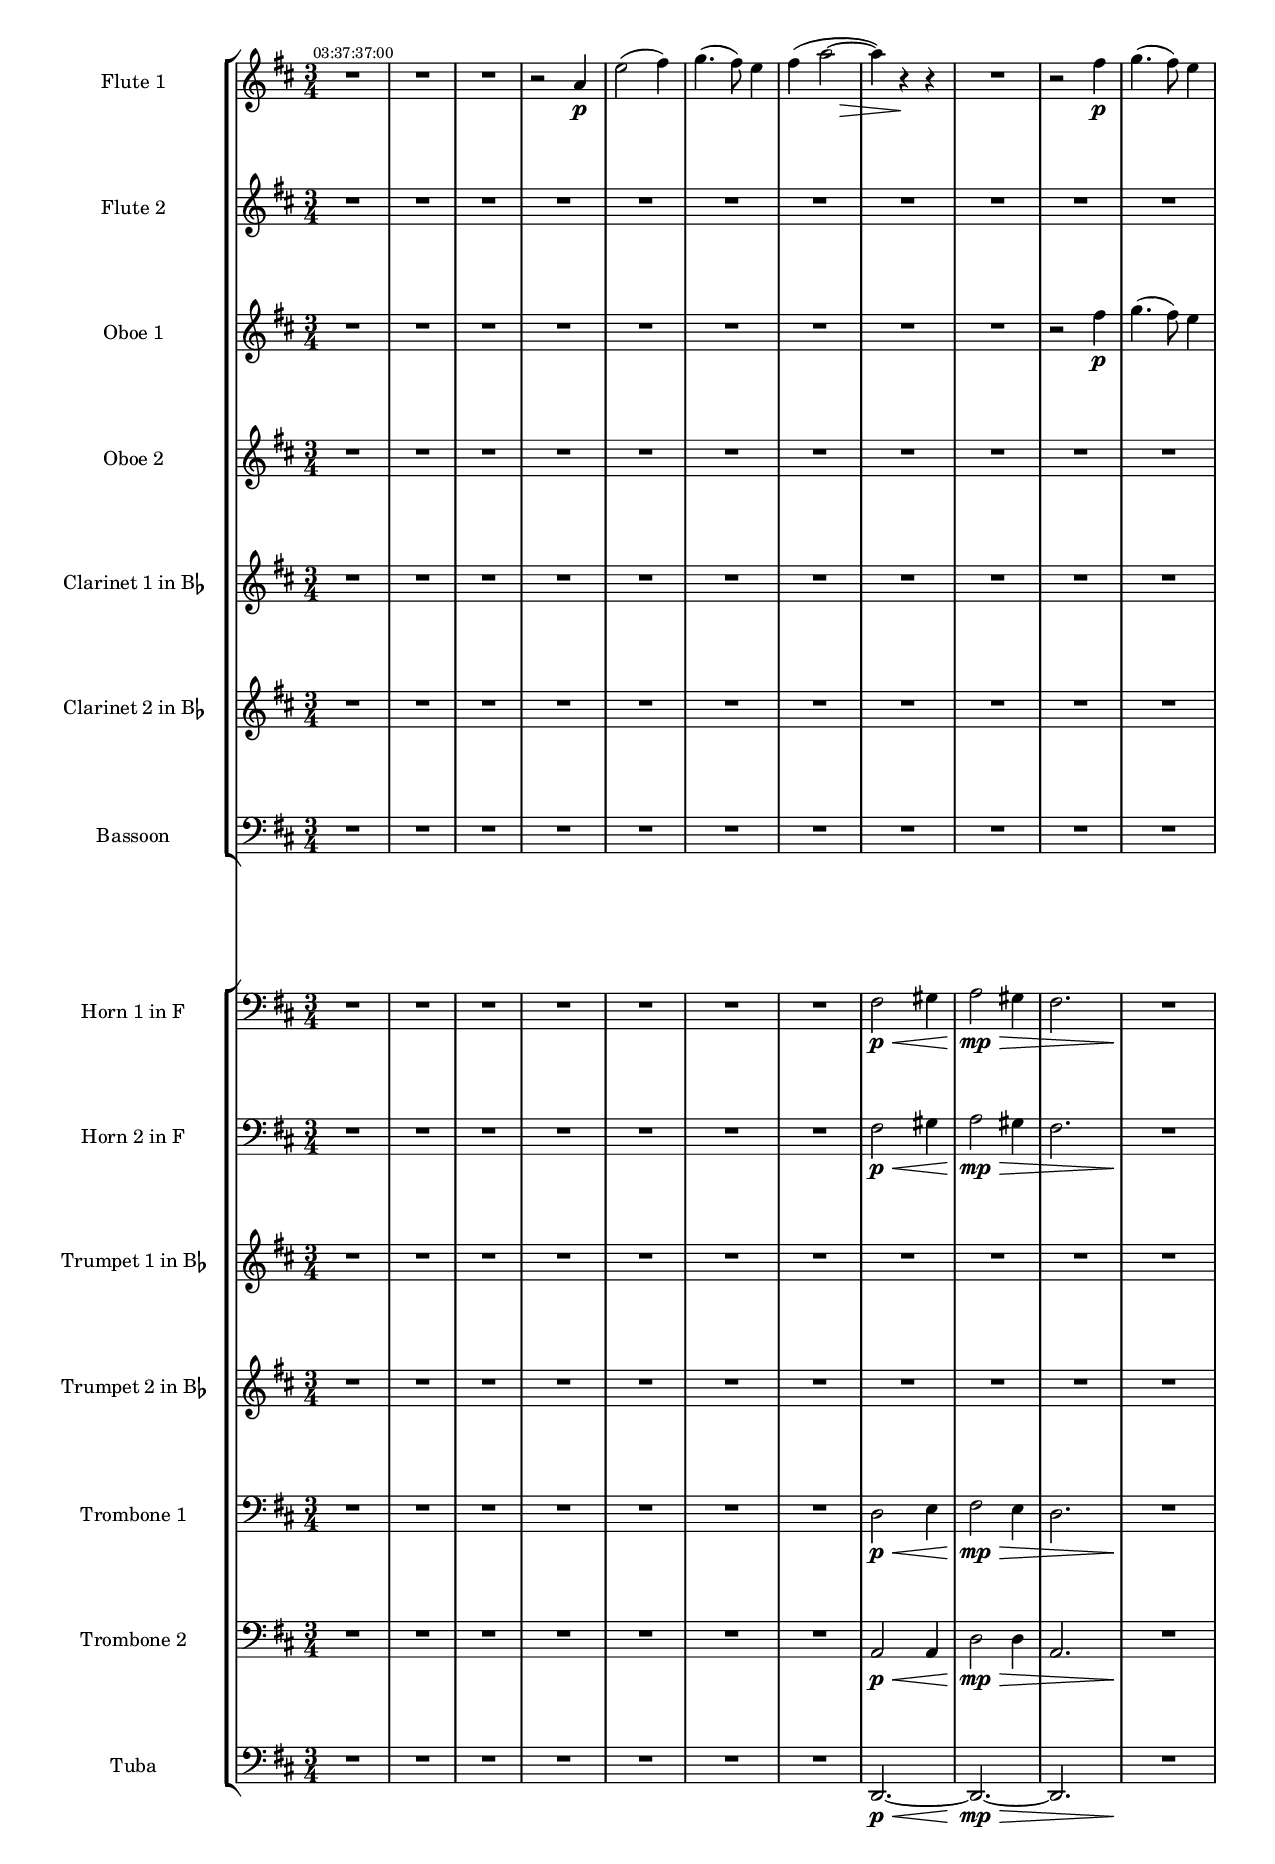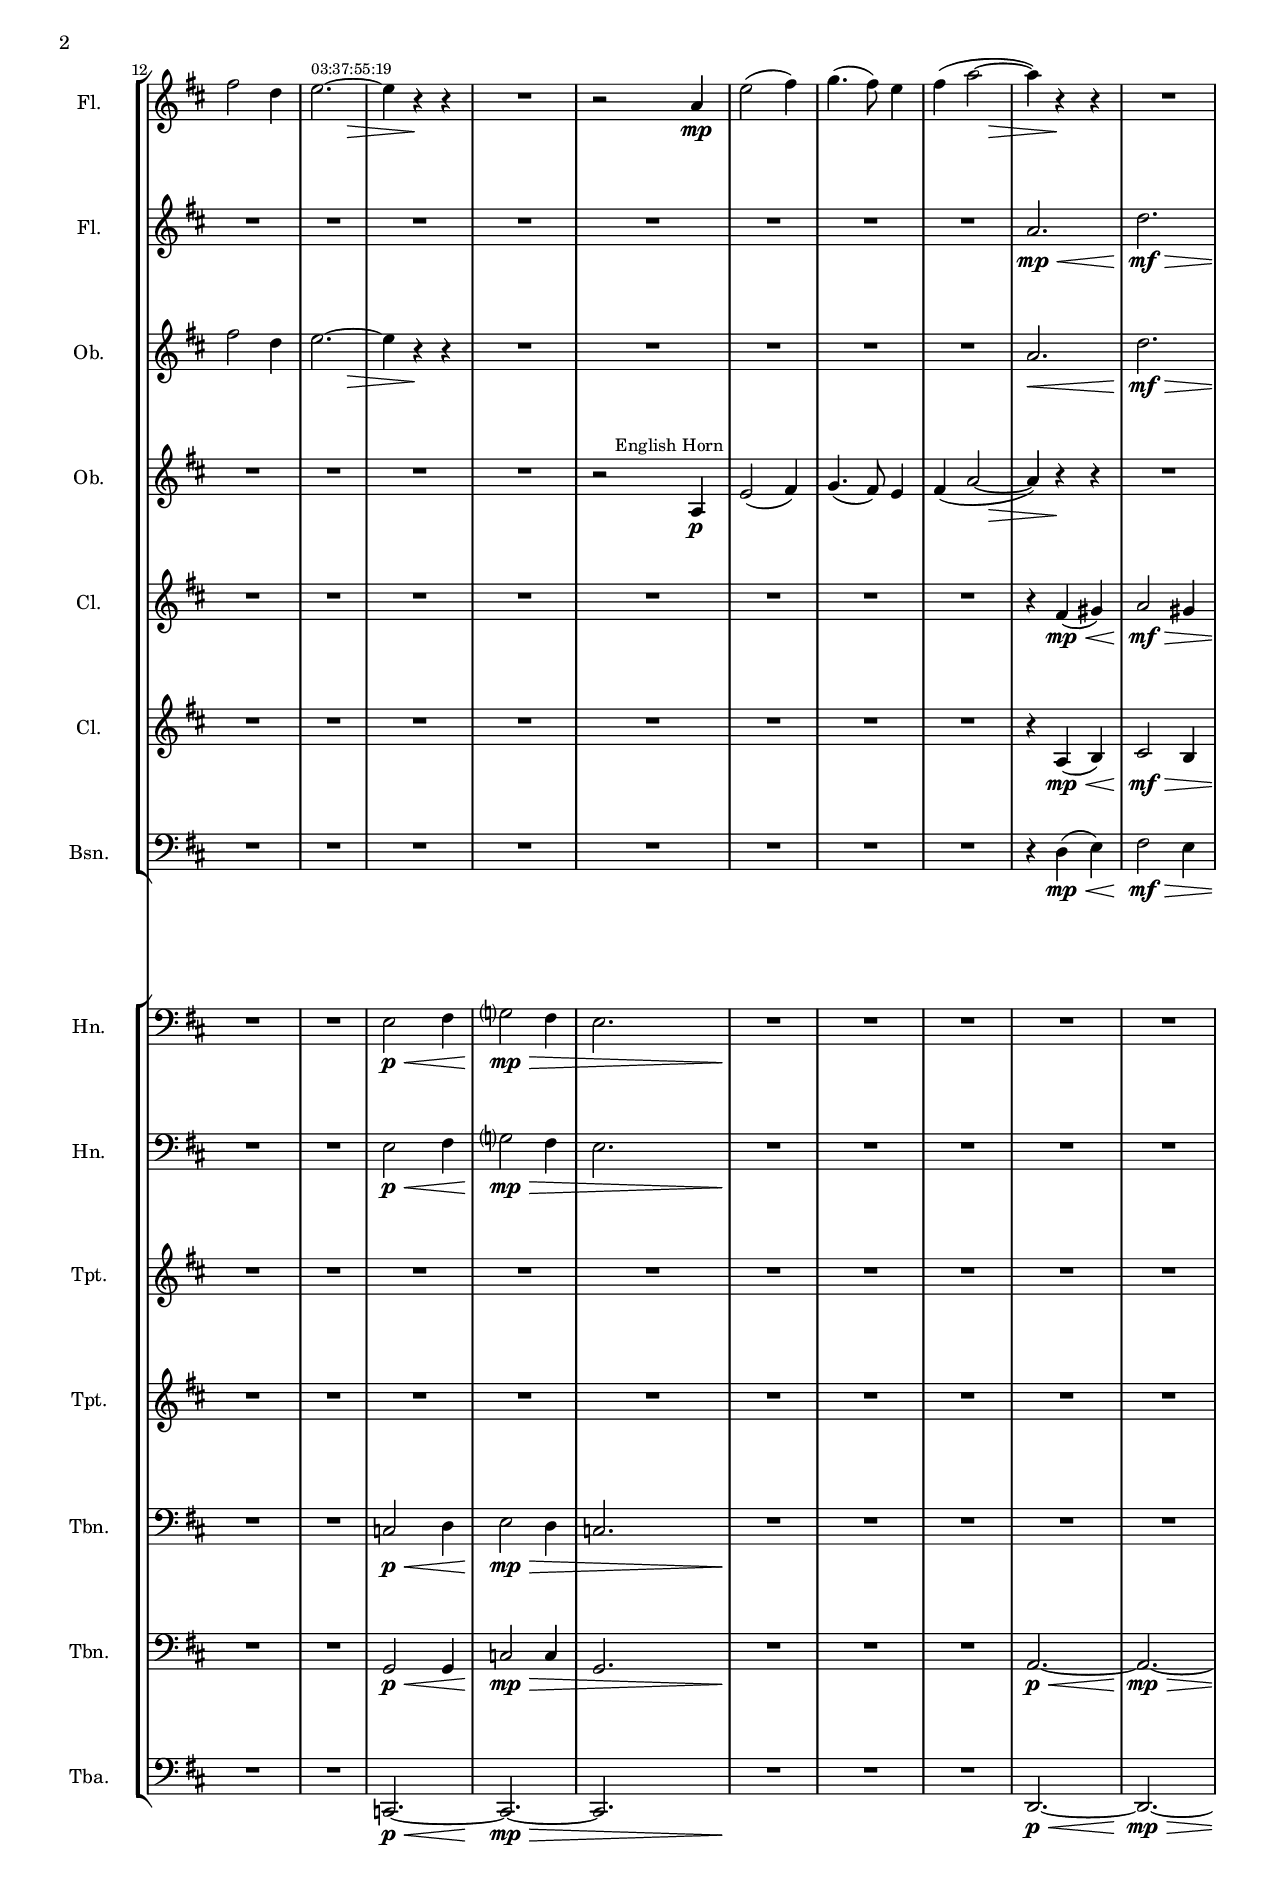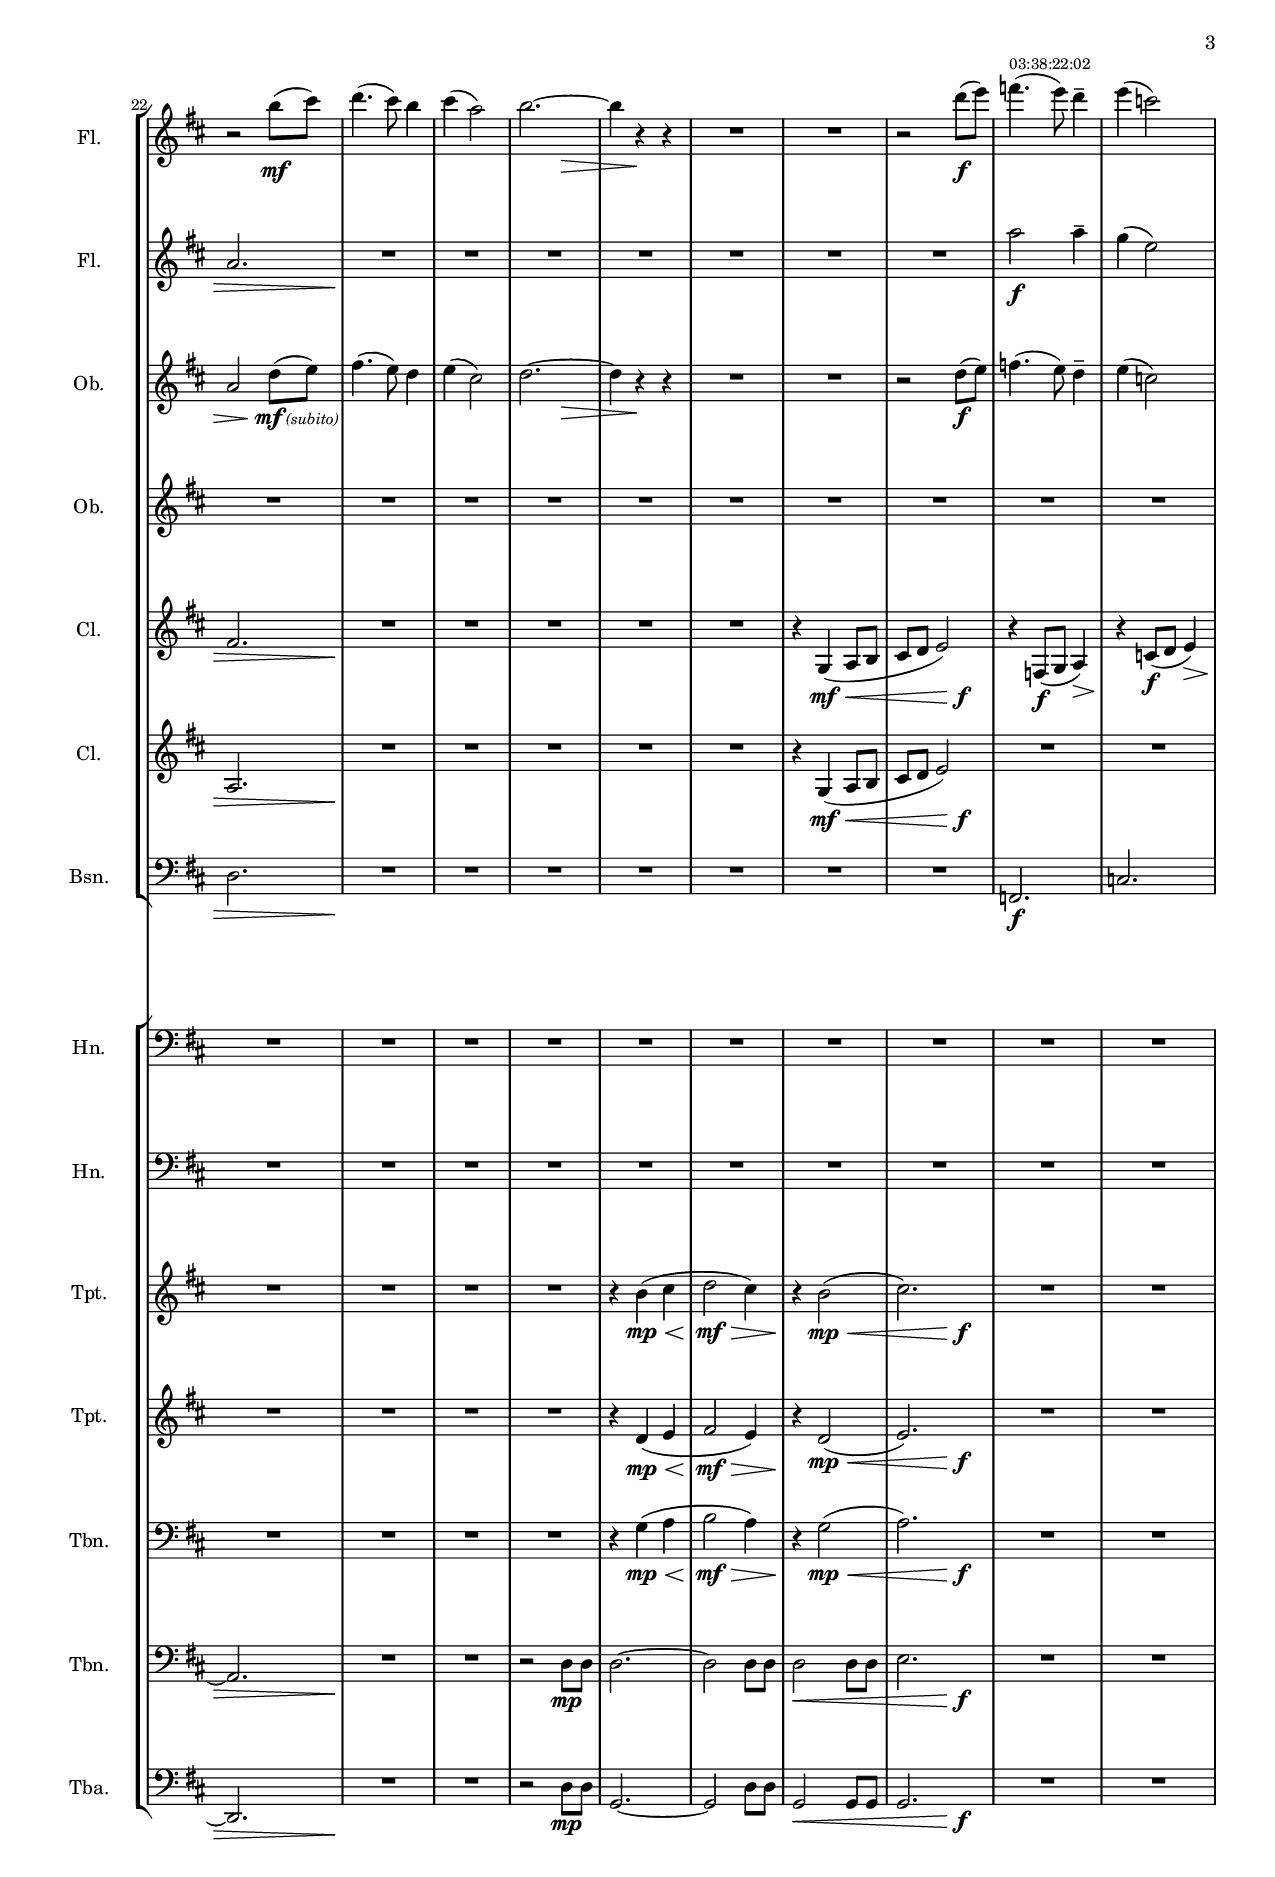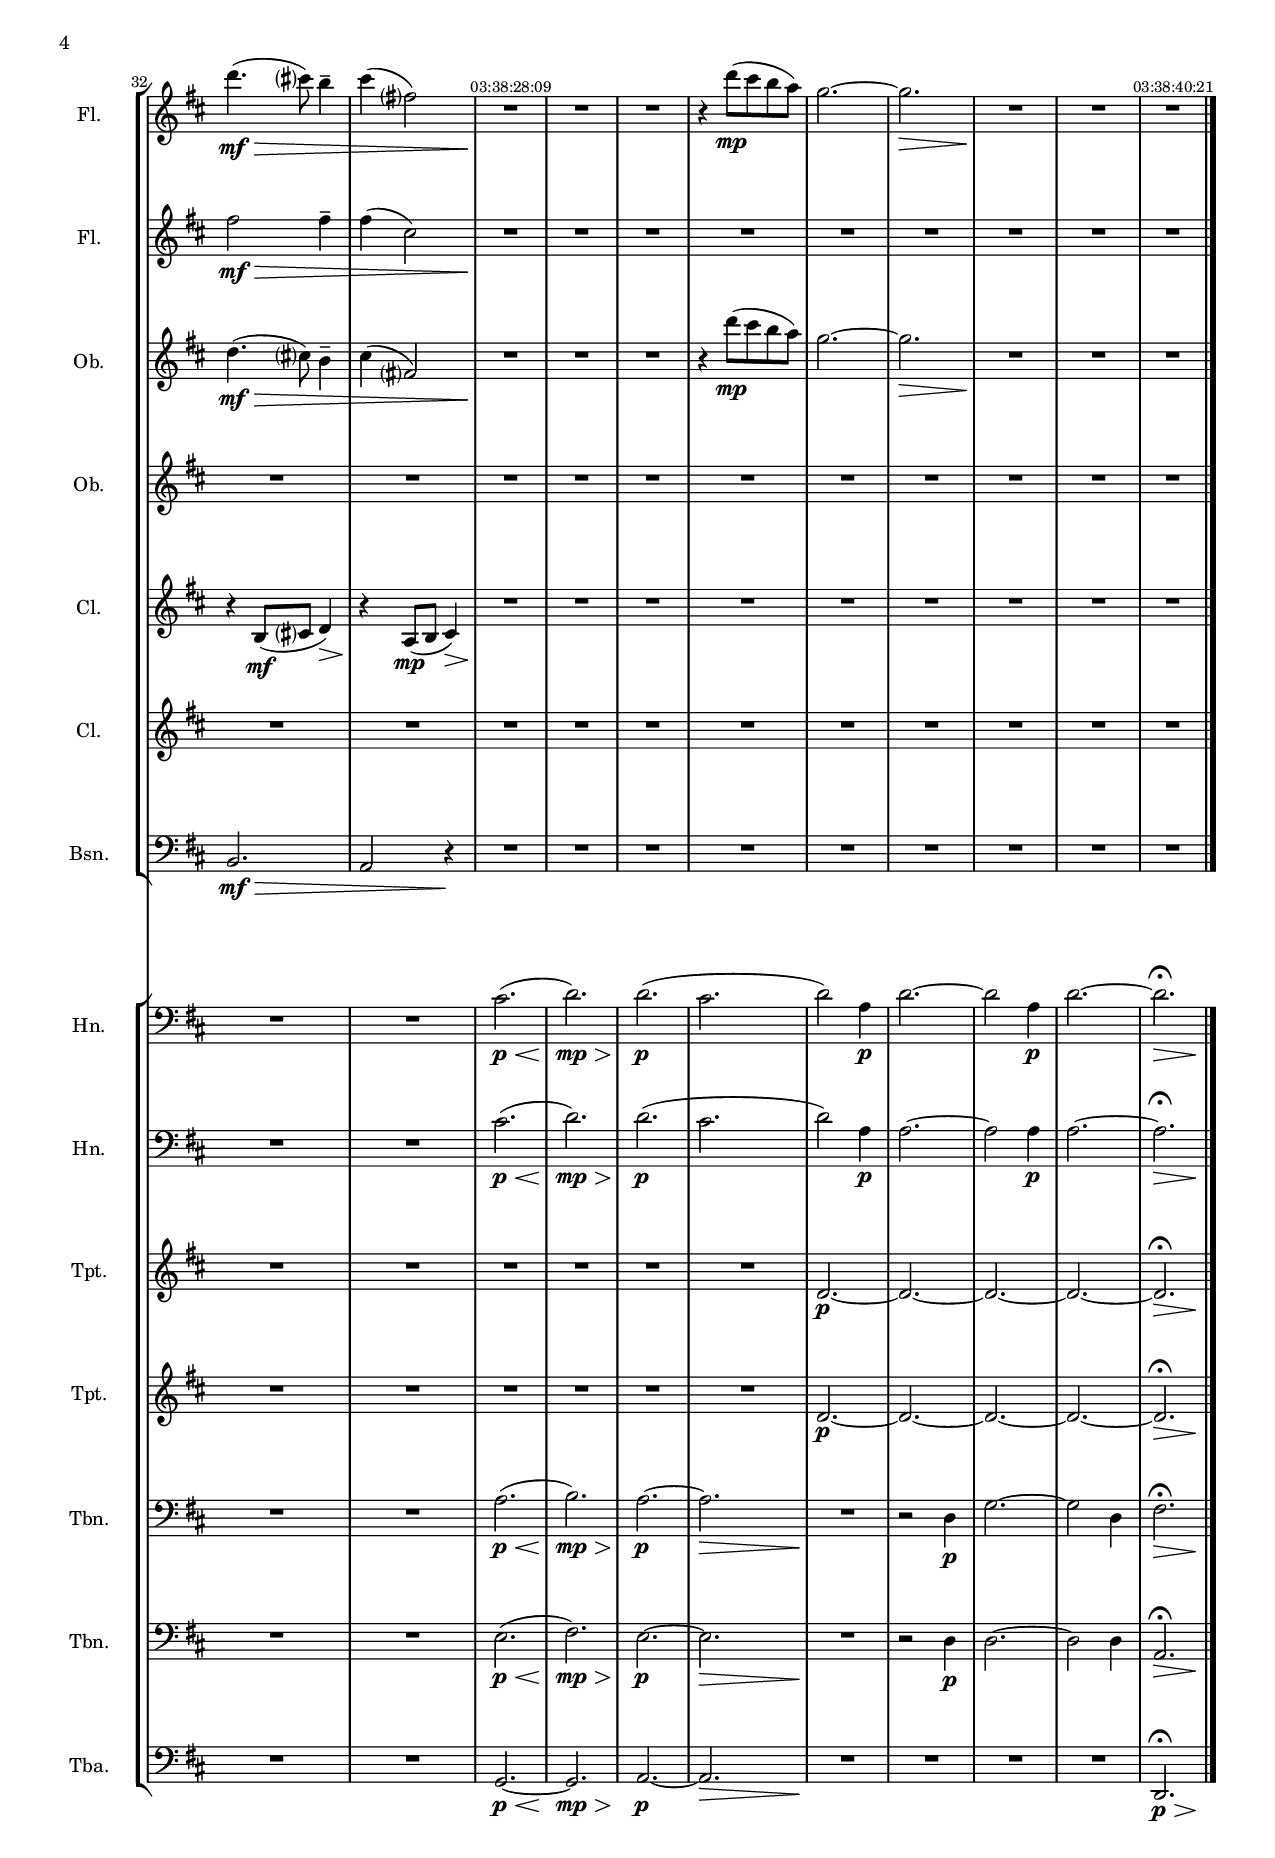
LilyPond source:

\version "2.16.0"
\include "english.ly"

#(set-global-staff-size 17)
\paper {
	#(set-paper-size "legal")
	indent = 3.0\cm  % space for instrumentName
	short-indent = 1.5\cm  % space for shortInstrumentName
}

\version "2.24.0"
\include "english.ly"

fluteOneNotes = \relative c'' {

	\time 3/4
	\key d \major
	\set tieWaitForNote = ##t
	\override Score.RehearsalMark.self-alignment-X = #LEFT

	\tag #'part { R2.*3 }
	\tag #'score { 
		R2.*3^\markup { \left-align \tiny "03:37:37:00" }
	}
	
	r2 a4\p |
	e'2( fs4) |
	g4.( fs8) e4 |
	fs( 
		<< a2~ {s4 s\> } >> |
	a4) r\! r | 
	
	\tag #'part { \break }
	
	R2.
	
	r2 fs4\p |
	g4.( fs8) e4 |
	fs2 d4 |
	\tag #'part { << e2.~ {s2 s4\> } >> | }
	\tag #'score {
		<< {e2.~^\markup { \left-align \tiny "03:37:55:19" }} {s2 s4\> } >> |		
	} 
	e4 r\! r |
	
	R2. 
	
	\tag #'part { \break }
	
	r2 a,4\mp |
	e'2( fs4) |
	g4.( fs8) e4 |
	fs(
		<< a2~ {s4 s\> } >> |
	a4) r\! r |
	
	R2.
	
	\tag #'part { \break }
	
	r2 b8\mf( cs) |
	d4.( cs8) b4 |
	cs( a2) |
	<< b2.~ {s2 s4\> } >> |
	b4 r\! r |
	
	R2.*2
	
	\tag #'part { \break }
	
	r2 d8\f( e) |
	\tag #'part { f4.( e8) d4-- | }
	\tag #'score {
		f4.(^\markup { \left-align \tiny "03:38:22:02" } e8) d4-- |		
	}
	e( c2) |
	d4.\mf\>( cs?8) b4-- | 
	cs( fs,?2) |
	
	\tag #'part { \break }
	
	\tag #'part { R2.*3\! }
	\tag #'score { R2.*3\!^\markup { \left-align \tiny "03:38:28:09" }}
	
	r4 d'8\mp( cs b a) |
	g2.~ |
	g2.\> |
	
	\tag #'part { R2.*3\! }
	\tag #'score { 
		R2.*2\! 
		R2.^\markup { \left-align \tiny "03:38:40:21" }
	}
	\bar "|."
		
}

\version "2.15.43"
\include "english.ly"

fluteTwoNotes = \relative c'' {

	\time 3/4
	\key d \major
	\set tieWaitForNote = ##t
	
	R2.*19
	
	a2.\mp\< |
	d2.\mf\!\> |
	a2. |
	
	R2.*7\!
	
	\tag #'part { \break }
	
	a'2\f a4-- |
	g(e2) |
	fs2\mf\> fs4--
	fs(cs2)
	
	R2.*9\!
	
	\bar "|."
		
}

\version "2.24.0"
\include "english.ly"

 #(ly:set-option 'relative-includes #t)
\version "2.24.0"
\include "english.ly"

% calculate x-alignment based on attribute text + dynamic text
% this has to be a markup-command to get stencil-extent based on (interpret-markup layout props ...)
#(define-markup-command (center-dyn layout props atr-text dyn)(markup? string?)
  "x-align on center of dynamic"
  (let* (
          (text (string-append " " atr-text))
          (atr-stencil (interpret-markup layout props (markup #:normal-text #:tiny #:italic text)))
          (dyn-stencil (interpret-markup layout props (markup #:dynamic dyn)))
          (atr-x-ext (ly:stencil-extent atr-stencil X))
          (dyn-x-ext (ly:stencil-extent dyn-stencil X))
          (atr-x (- (cdr atr-x-ext)(car atr-x-ext)))
          (dyn-x (- (cdr dyn-x-ext)(car dyn-x-ext)))
          (x-align
            (* (-
                 (/ (+ atr-x (/ dyn-x 2)) (+ atr-x dyn-x) )
                 0.5) -2)
          )
        )
        (interpret-markup layout props (markup #:halign x-align #:concat (#:dynamic dyn #:normal-text #:tiny #:italic text)))
))
% define a 'new' attributed dynamic script
#(define (make-atr-dynamic-script atr dyn)
        (let ((dynamic (make-dynamic-script (markup #:center-dyn atr dyn))))
             (ly:music-set-property! dynamic 'tweaks (acons 'X-offset 0 (ly:music-property dynamic 'tweaks)))
             dynamic))


% define some attributed dynamics
subp = #(make-atr-dynamic-script "(subito)" "mf")

oboeOneNotes = \relative c'' {

	\time 3/4
	\key d \major
	\set tieWaitForNote = ##t
	
	R2.*9
	r2 fs4\p |
	g4.( fs8) e4 |
	fs2 d4 |
	<< e2.~ {s2 s4\> } >> | 
	e4 r\! r |
	
	\tag #'part { \break }
	
	R2.*5
	a,2.\< |
	d2.\mf\> |
	a2 d8\subp( e) |

	\tag #'part { \break }
	
	fs4.( e8) d4 |
	e( cs2) |
	<< d2.~ {s2 s4\> } >> |
	d4 r\! r |
	
	R2.*2

	\tag #'part { \break }

	r2 d8\f( e) |
	f4.( e8) d4-- |
	e( c2) |
	d4.\mf\>( cs?8) b4-- | 
	cs( fs,?2) |
	
	\tag #'part { \break }

	R4*9\!
	r4 d''8\mp( cs b a) |
	g2.~ |
	g2.\> |

	R2.*3\!
		
	\bar "|."
		
}

\version "2.24.0"
\include "english.ly"

englishHornNotes = \relative c' {
	
	\tag #'part { \bar "||" \key d \major }
	
	\tag #'part { r2 a4\p^\markup { \halign #0.4 "English Horn"} | }
	\tag #'score { r2 a4\p^\markup { \smaller \halign #0.4 "English Horn"} | }
	
	\tag #'part { e'2( fs?4) | }
	\tag #'score { e2( fs4) | }
	
	\tag #'part { \break }
	
	\tag #'part { g?4.( fs8) e4 | }
	\tag #'score { g4.( fs8) e4 | }
	
	fs( 
		<< a2~ {s4 s\> } >> |
	a4) r\! r |
	
	R2.*22 
		
	\bar "|."	
	
}
oboeTwoNotes = \relative c' {

	\time 3/4
	\key d \major
	\set tieWaitForNote = ##t
	\textLengthOn	
	R2.*15 |

	\tag #'part { \transpose a e' \englishHornNotes }
	
	\tag #'score { \englishHornNotes }
		
}

\version "2.24.0"
\include "english.ly"

clarinetOneNotes = \relative c' {

	\time 3/4
	\key d \major
	\set tieWaitForNote = ##t

	R2.*19 |
	
	r4 fs\mp\<( gs) |
	a2\mf\>gs4 |
	fs2. |
	
	\tag #'part { \break }
	
	R2.*5\! |
	
	r4 g,\mf\<( a8 b |
	\tag #'part { cs? }
	\tag #'score { cs } 
	d << {e2)} {s4 s4\f} >> |
	
	r4 f,8\f( g a4)\>
	
	\tag #'part { \break }

	r4\! c8\f( d e4)\>
	r4\! b8\mf( cs? d4)\>
	r4\! a8\mp( b cs4)\>
	
	R2.*9\!
		
	\bar "|."
		
}

\version "2.24.0"
\include "english.ly"

clarinetTwoNotes = \relative c' {

	\time 3/4
	\key d \major
	\set tieWaitForNote = ##t

	R2.*19 |
	r4 a\mp\<( b) |
	\tag #'part { cs?2\mf\>b4 | }
	\tag #'score { cs2\mf\>b4 | }
	a2. |
	
	\tag #'part { \break }
	
	R2.*5\! |
	
	r4 g\mf\<( a8 b |
	\tag #'part { cs?8 d << {e2)} {s4 s4\f} >> | }
	\tag #'score { cs8 d << {e2)} {s4 s4\f} >> | }

	R2.*13
		
	\bar "|."
		
}

\version "2.24.0"
\include "english.ly"

bassoonNotes = \relative c {

	\time 3/4
	\key d \major
	\clef bass
	\set tieWaitForNote = ##t

	R2.*19 |
	
	r4 d\mp\<( e) |
	\tag #'part { fs?2\mf\>e4 | }
	\tag #'score { fs2\mf\>e4 | }
	d2. |
	
	R2.*7\! |
	
	\tag #'part { \break }
	
	f,2.\f |
	c' |
	b\mf\> |
	a2 r4\! |
	
	R2.*9
		
	\bar "|."
		
}


\version "2.24.0"
\include "english.ly"

hornOneNotes = \relative c {

	\time 3/4
	\key d \major
	\tag #'score { \clef bass }
	\set tieWaitForNote = ##t

	R2.*7 |
	
	\tag #'part { fs?2\p\< gs4 | }
	\tag #'score { fs2\p\< gs4 | } 
	a2\mp\> gs4 |
	fs2. |
	
	R2.*3\! |

	\tag #'part { \break }

	e2\p\< fs4 |
	g?2\mp\> fs4 | 
	e2. |
	
	R2.*17\! |
	
	cs'2.\p\<( |
	d2.\mp\>) |
	
	\tag #'part { \break }
	
	d2.\p( |
	cs2. |
	d2) a4\p |
	d2. ~ |
	d2 a4\p |
	d2. ~ |
	\tag #'score { \override Script.padding = #1 }
	<< {d2.\fermata } {s4\> s4 s4\!} >>
	
	\bar "|."
	\tag #'part {
		\override Score.RehearsalMark.direction = #DOWN
		\override Score.RehearsalMark.self-alignment-X = #RIGHT  
		\override Score.RehearsalMark.font-size = #0
		\mark "00:01:06:09"			
	}	
}

\version "2.24.0"
\include "english.ly"

hornTwoNotes = \relative c {

	\time 3/4
	\key d \major
	\tag #'score { \clef bass }
	\set tieWaitForNote = ##t

	R2.*7 |
	
	\tag #'part { fs?2\p\< gs4 | }
	\tag #'score { fs2\p\< gs4 | } 
	a2\mp\> gs4 |
	fs2. |
	
	R2.*3\! |

	\tag #'part { \break }

	e2\p\< fs4 |
	g?2\mp\> fs4 | 
	e2. |
	
	R2.*17\! |
	
	cs'2.\p\<( |
	d2.\mp\>) |
	
	\tag #'part { \break }
	
	d2.\p( |
	cs2. |
	d2) a4\p |
	a2. ~ |
	a2 a4\p |
	a2. ~ |
	\tag #'score { \override Script.padding = #1.5 }
	<< {a2.\fermata } {s4\> s4 s4\!} >>
	
	\bar "|."
	\tag #'part {
		\override Score.RehearsalMark.direction = #DOWN
		\override Score.RehearsalMark.self-alignment-X = #RIGHT  
		\override Score.RehearsalMark.font-size = #0
		\mark "00:01:06:09"			
	}	
}

\version "2.24.0"
\include "english.ly"

trumpetOneNotes = \relative c'' {

	\time 3/4
	\key d \major
	\set tieWaitForNote = ##t

	R2.*25 |
	
	\tag #'part { r4 b\mp\<( cs? | }
	\tag #'score { r4 b\mp\<( cs | }
	d2\mf\> cs4) |
	
	r4\! b2\mp\<( |
	<< {cs2.)} {s2 s4\f} >> |

	\tag #'part { \break }
	
	R2.*8
	
	d,2.~\p|
	d~|
	d~|
	d~|
	<< {d\fermata } {s4\> s4 s4\!} >>
	\bar "|."
	\tag #'part {
		\override Score.RehearsalMark.direction = #DOWN
		\override Score.RehearsalMark.self-alignment-X = #RIGHT  
		\override Score.RehearsalMark.font-size = #0
		\mark "00:01:06:09"			
	}		
	
}

\version "2.24.0"
\include "english.ly"

trumpetTwoNotes = \relative c' {

	\time 3/4
	\key d \major
	\set tieWaitForNote = ##t

	R2.*25 |
	
	r4 d\mp\<( e |
	\tag #'part { fs?2\mf\> e4) | }
	\tag #'score { fs2\mf\> e4) | }
	
	r4\! d2\mp\<( |
	<< {e2.)} {s2 s4\f} >> |

	\tag #'part { \break }
	
	R2.*8
	
	d2.~\p|
	d~|
	d~|
	d~|
	<< {d\fermata } {s4\> s4 s4\!} >>
	\bar "|."
	\tag #'part {
		\override Score.RehearsalMark.direction = #DOWN
		\override Score.RehearsalMark.self-alignment-X = #RIGHT  
		\override Score.RehearsalMark.font-size = #0
		\mark "00:01:06:09"			
	}		
	
}

\version "2.24.0"
\include "english.ly"

tromboneOneNotes = \relative c {

	\time 3/4
	\key d \major
	\clef bass
	\set tieWaitForNote = ##t

	R2.*7
	
	d2\p\< e4 |
	fs2\mp\> e4 |
	d2. |

	\tag #'part { \break }

	R2.*3\!
	
	c2\p\< d4 |
	e2\mp\> d4 |
	c2. |

	\tag #'part { \break }
	
	R2.*9\!
	
	r4 g'\mp\<( a |
	b2\mf\> a4) |
	
	r4\! g2\mp\<( |
	<< {a2.)} {s2 s4\f} >> |

	\tag #'part { \break }
	
	R2.*4
	
	a2.\p\<( | 
	b2.\mp\>) |
	a2.\p~
	a2.\>

	\tag #'part { \break }
	
	R2.\!
	
	r2 d,4\p |
	g2.~ |
	g2 d4 |
	<< {fs2.\fermata } {s4\> s4 s4\!} >>
	
	\bar "|."
	\tag #'part {
		\override Score.RehearsalMark.direction = #DOWN
		\override Score.RehearsalMark.self-alignment-X = #RIGHT  
		\override Score.RehearsalMark.font-size = #0
		\mark "00:01:06:09"			
	}	
		
}

\version "2.24.0"
\include "english.ly"

tromboneTwoNotes = \relative c {

	\time 3/4
	\key d \major
	\clef bass
	\set tieWaitForNote = ##t

	R2.*7
	
	a2\p\< a4 |
	d2\mp\> d4 |
	a2. |

	\tag #'part { \break }

	R2.*3\!
	
	g2\p\< g4 |
	c2\mp\> c4 |
	g2. |

	\tag #'part { \break }
	
	R2.*3\!
	
	a2.\p\<~ |
	a2.\mp\>~ |
	a2. |
	
	R2.*2\!

	\tag #'part { \break }
	
	r2 d8\mp d |
	d2.~ |
	d2 d8 d |
	d2\< d8 d |
	<< {e2.} {s2 s4\f} >> |

	\tag #'part { \break }
	
	R2.*4
	
	e2.\p\<( | 
	fs2.\mp\>) |
	e2.\p~
	e2.\>

	\tag #'part { \break }
	
	R2.\!
	
	r2 d4\p |
	d2.~ |
	d2 d4 |
	<< {a2.\fermata } {s4\> s4 s4\!} >>
	
	\bar "|."
	\tag #'part {
		\override Score.RehearsalMark.direction = #DOWN
		\override Score.RehearsalMark.self-alignment-X = #RIGHT  
		\override Score.RehearsalMark.font-size = #0
		\mark "00:01:06:09"			
	}	
		
}

\version "2.16.0"
\include "english.ly"

tubaNotes = \relative c, {

	\time 3/4
	\key d \major
	\clef bass
	\set tieWaitForNote = ##t

	R2.*7
	
	d2.\p\<~ |
	d2.\mp\>~ |
	d2. |

	\tag #'part { \break }

	R2.*3\!
	
	c2.\p\<~ |
	c2.\mp\>~ |
	c2. |

	\tag #'part { \break }
	
	R2.*3\!
	
	d2.\p\<~ |
	d2.\mp\>~ |
	d2. |

	\tag #'part { \break }
	
	R2.*2\!
	
	r2 d'8\mp d |
	g,2.~ |
	g2 d'8 d |
	g,2\< g8 g |
	<< {g2.} {s2 s4\f} >> |

	\tag #'part { \break }
	
	R2.*4
	
	g2.\p\<~ | 
	g2.\mp\> |
	a2.\p~
	a2.\>
	
	R2.*4\!

	<< {d,2.\p\fermata } {s4\> s4 s4\!} >>
	
	\bar "|."
	\tag #'part {
		\override Score.RehearsalMark #'direction = #DOWN
		\override Score.RehearsalMark #'self-alignment-X = #RIGHT  
		\override Score.RehearsalMark #'font-size = #0
		\mark "00:01:06:09"			
	}	
		
}


<<
	\new StaffGroup = "StaffGroup_woodwinds" <<
		\new Staff = "Staff_flute1" {
			\set Staff.instrumentName = #"Flute 1"
			\set Staff.shortInstrumentName = #"Fl."
			% midiInstrument may be set here as well
			\removeWithTag #'part \fluteOneNotes		
		}
		\new Staff = "Staff_flute2" {
			\set Staff.instrumentName = #"Flute 2"
			\set Staff.shortInstrumentName = #"Fl."
			% midiInstrument may be set here as well
			\removeWithTag #'part \fluteTwoNotes
		}
		\new Staff = "Staff_oboe1" {
			\set Staff.instrumentName = #"Oboe 1"
			\set Staff.shortInstrumentName = #"Ob."
			% midiInstrument may be set here as well
			\removeWithTag #'part \oboeOneNotes
		}
		\new Staff = "Staff_oboe2" {
			\set Staff.instrumentName = #"Oboe 2"
			\set Staff.shortInstrumentName = #"Ob."
			% midiInstrument may be set here as well
			\keepWithTag #'score \oboeTwoNotes
		}
		\new Staff = "Staff_clarinet1" {
			\set Staff.instrumentName = 
			\markup { \concat { "Clarinet 1 in B" \flat }}
			\set Staff.shortInstrumentName = #"Cl."
			% midiInstrument may be set here as well
			\keepWithTag #'score \clarinetOneNotes
		}
		\new Staff = "Staff_clarinet2" {
			\set Staff.instrumentName = 
			\markup { \concat { "Clarinet 2 in B" \flat }}
			\set Staff.shortInstrumentName = #"Cl."
			% midiInstrument may be set here as well
			\keepWithTag #'score \clarinetTwoNotes
		}
		\new Staff = "Staff_bassoon" {
			\set Staff.instrumentName = #"Bassoon"
			\set Staff.shortInstrumentName = #"Bsn."
			% midiInstrument may be set here as well
			\keepWithTag #'score \bassoonNotes 
		}
	>>
	\new StaffGroup = "StaffGroup_brass" <<
		\new Staff = "Staff_horn1" {
			\set Staff.instrumentName = "Horn 1 in F"
			\set Staff.shortInstrumentName = "Hn."
			\keepWithTag #'score \hornOneNotes
		}
		\new Staff = "Staff_horn2" {
			\set Staff.instrumentName = "Horn 2 in F"
			\set Staff.shortInstrumentName = "Hn."
			\keepWithTag #'score \hornTwoNotes
		}
		\new Staff = "Staff_trumpet1" {
			\set Staff.instrumentName = 
			\markup { \concat { "Trumpet 1 in B" \flat }}
			\set Staff.shortInstrumentName = #"Tpt."
			\keepWithTag #'score \trumpetOneNotes
		}
		\new Staff = "Staff_trumpet2" {
			\set Staff.instrumentName = 
			\markup { \concat { "Trumpet 2 in B" \flat }}
			\set Staff.shortInstrumentName = #"Tpt."
			\keepWithTag #'score \trumpetTwoNotes
		}
		\new Staff = "Staff_trombone1" {
			\set Staff.instrumentName = "Trombone 1"
			\set Staff.shortInstrumentName = #"Tbn."
			\removeWithTag #'part \tromboneOneNotes
		}
		\new Staff = "Staff_trombone2" {
			\set Staff.instrumentName = "Trombone 2"
			\set Staff.shortInstrumentName = #"Tbn."
			\removeWithTag #'part \tromboneTwoNotes
		}
		\new Staff = "Staff_tuba" {
			\set Staff.instrumentName = "Tuba"
			\set Staff.shortInstrumentName = #"Tba."
			\removeWithTag #'part \tubaNotes
		}
	>>
>>
